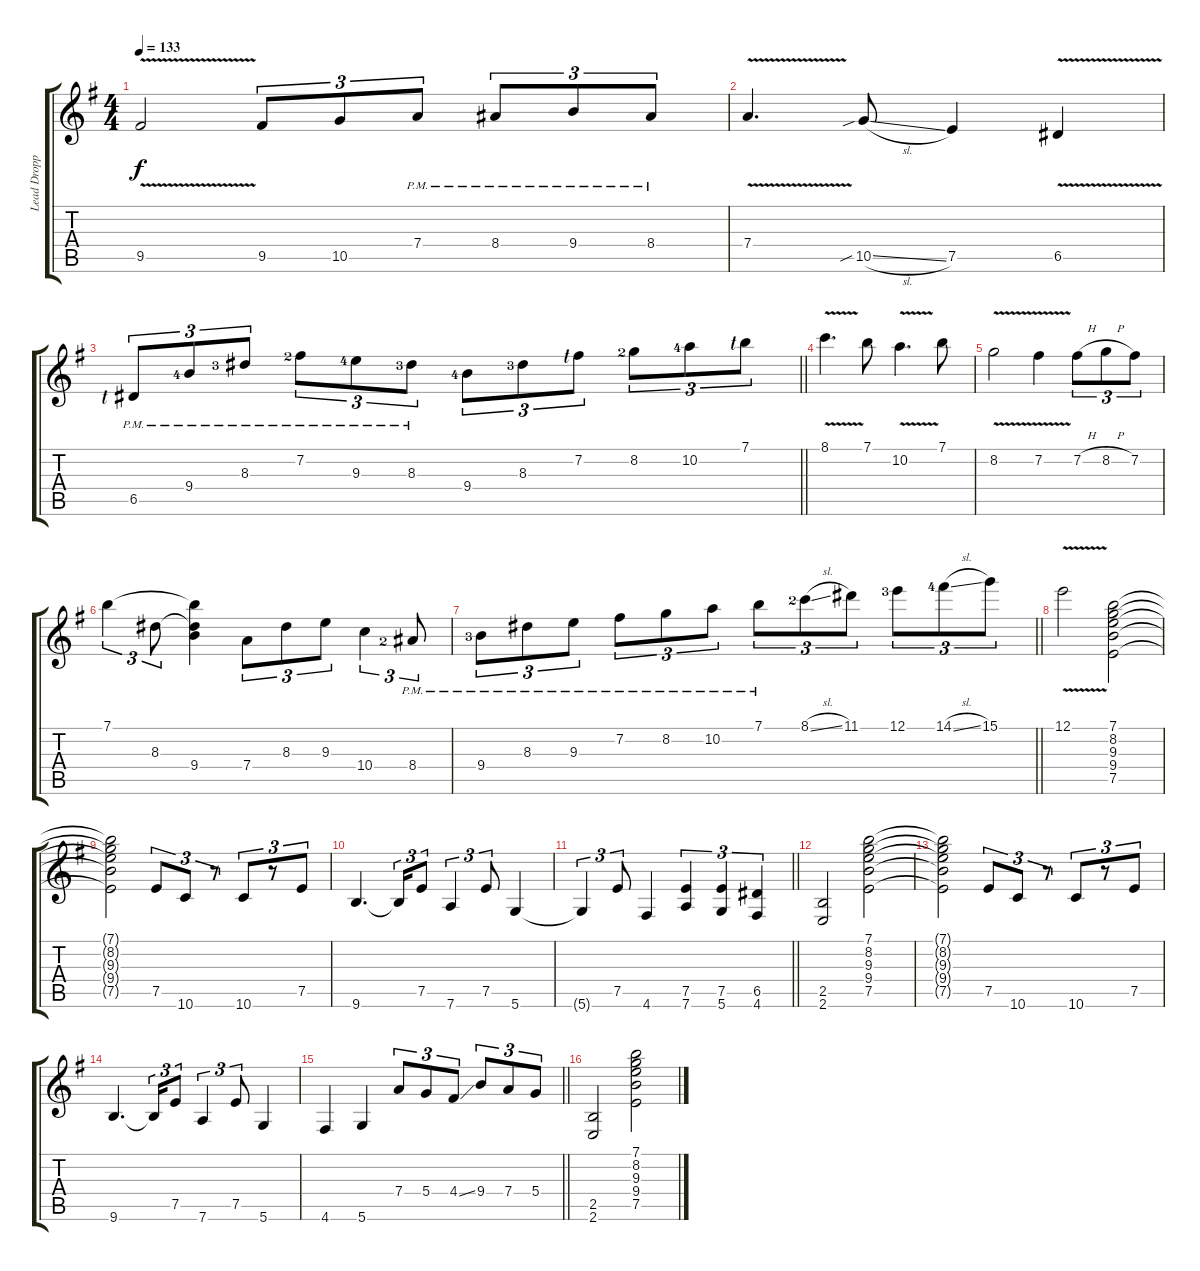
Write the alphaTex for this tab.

\track ("Lead Dropped D " "Lead Dropp") {instrument distortionguitar}
\staff {score tabs}
\tuning (E4 B3 G3 D3 A2 D2) {hide}
\ts (4 4)
\tempo 133
\clef g2
\ks eminor
9.5{v}.2{dy f} 9.5.8{tu (3 2)} 10.5.8{tu (3 2)} 7.4{pm}.8{tu (3 2)} 8.4{pm}.8{tu (3 2)} 9.4{pm}.8{tu (3 2)} 8.4{pm}.8{tu (3 2)} |
7.4{v}.4{d} 10.5{sib sl}.8 7.5.4 6.5{v}.4 |
\barLineRight lightlight
6.5{pm lf 1}.8{tu (3 2)} 9.4{pm lf 5}.8{tu (3 2)} 8.3{pm lf 4}.8{tu (3 2)} 7.2{pm lf 3}.8{tu (3 2)} 9.3{pm lf 5}.8{tu (3 2)} 8.3{pm lf 4}.8{tu (3 2)} 9.4{lf 5}.8{tu (3 2)} 8.3{lf 4}.8{tu (3 2)} 7.2{lf 1}.8{tu (3 2)} 8.2{lf 3}.8{tu (3 2)} 10.2{lf 5}.8{tu (3 2)} 7.1{lf 1}.8{tu (3 2)} |
8.1{v}.4{d} 7.1.8 10.2{v}.4{d} 7.1.8 |
8.2{v}.2 7.2{v}.4 7.2{h}.8{tu (3 2)} 8.2{h}.8{tu (3 2)} 7.2.8{tu (3 2)} |
7.1.4{tu (3 2)} 8.3.8{tu (3 2)} (7.1{t} 8.3{t} 9.4).4 7.4.8{tu (3 2)} 8.3.8{tu (3 2)} 9.3.8{tu (3 2)} 10.4.4{tu (3 2)} 8.4{pm lf 3}.8{tu (3 2)} |
\barLineRight lightlight
9.4{pm lf 4}.8{tu (3 2)} 8.3{pm}.8{tu (3 2)} 9.3{pm}.8{tu (3 2)} 7.2{pm}.8{tu (3 2)} 8.2{pm}.8{tu (3 2)} 10.2{pm}.8{tu (3 2)} 7.1{pm}.8{tu (3 2)} 8.1{sl lf 3}.8{tu (3 2)} 11.1.8{tu (3 2)} 12.1{lf 4}.8{tu (3 2)} 14.1{sl lf 5}.8{tu (3 2)} 15.1.8{tu (3 2)} |
\section ("" "")
12.1{v}.2{instrument distortionguitar} (7.1 8.2 9.3 9.4 7.5).2{balance 0} |
(7.1{t} 8.2{t} 9.3{t} 9.4{t} 7.5{t}).2 7.5.8{tu (3 2)} 10.6.8{tu (3 2)} r.8{tu (3 2)} 10.6.8{tu (3 2)} r.8{tu (3 2)} 7.5.8{tu (3 2)} |
9.6.4{d} 9.6{t}.16{tu (3 2)} 7.5.8{tu (3 2)} 7.6.4{tu (3 2)} 7.5.8{tu (3 2)} 5.6.4 |
\barLineRight lightlight
5.6{t}.4{tu (3 2)} 7.5.8{tu (3 2)} 4.6.4 (7.5 7.6).4{tu (3 2)} (7.5 5.6).4{tu (3 2)} (6.5 4.6).4{tu (3 2)} |
(2.5 2.6).2 (7.1 8.2 9.3 9.4 7.5).2 |
(7.1{t} 8.2{t} 9.3{t} 9.4{t} 7.5{t}).2 7.5.8{tu (3 2)} 10.6.8{tu (3 2)} r.8{tu (3 2)} 10.6.8{tu (3 2)} r.8{tu (3 2)} 7.5.8{tu (3 2)} |
9.6.4{d} 9.6{t}.16{tu (3 2)} 7.5.8{tu (3 2)} 7.6.4{tu (3 2)} 7.5.8{tu (3 2)} 5.6.4 |
\barLineRight lightlight
4.6.4 5.6.4 7.4.8{tu (3 2) balance 8} 5.4.8{tu (3 2)} 4.4{ss}.8{tu (3 2)} 9.4.8{tu (3 2)} 7.4.8{tu (3 2)} 5.4.8{tu (3 2)} |
(2.5 2.6).2{balance 0} (7.1 8.2 9.3 9.4 7.5).2
